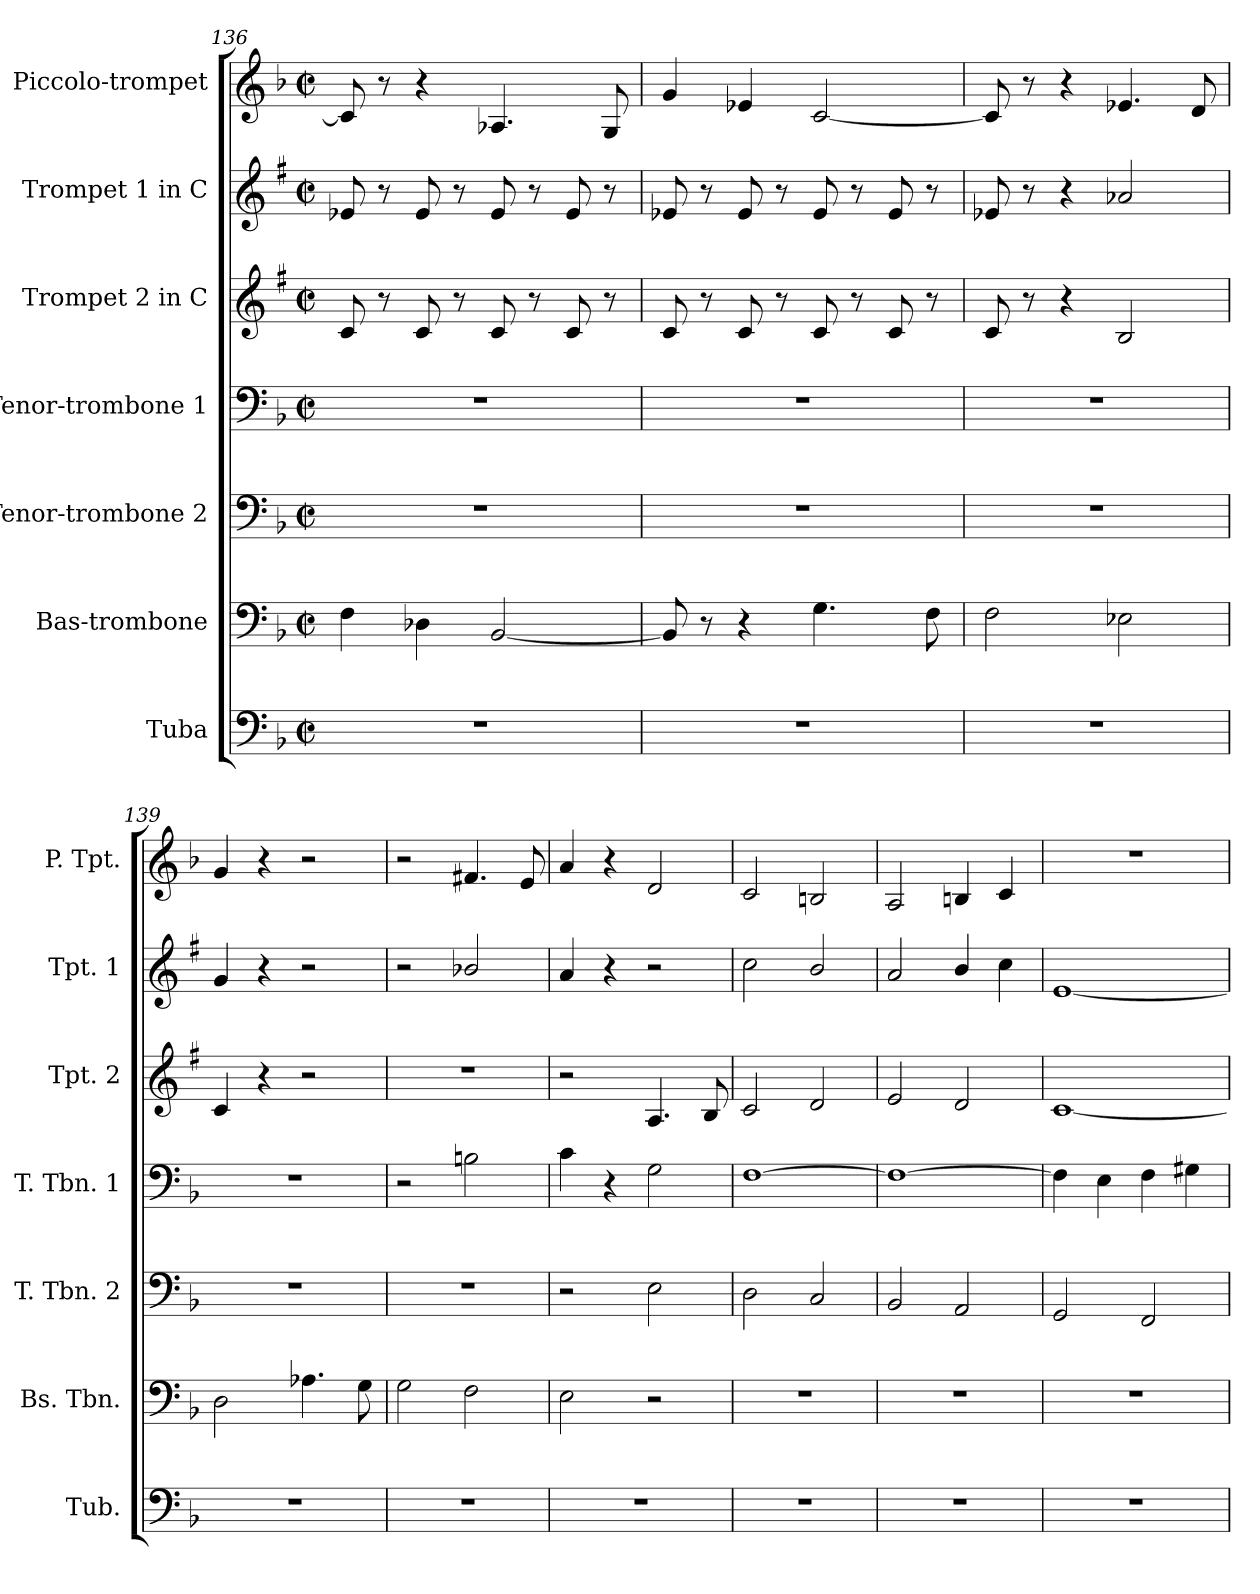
**kern	**kern	**kern	**kern	**kern	**kern	**kern
*part7	*part6	*part5	*part4	*part3	*part2	*part1
*staff7	*staff6	*staff5	*staff4	*staff3	*staff2	*staff1
*I"Tuba	*I"Bas-trombone	*I"Tenor-trombone 2	*I"Tenor-trombone 1	*I"Trompet 2 in C	*I"Trompet 1 in C	*I"Piccolo-trompet
*I'Tub.	*I'Bs. Tbn.	*I'T. Tbn. 2	*I'T. Tbn. 1	*I'Tpt. 2	*I'Tpt. 1	*I'P. Tpt.
*clefF4	*clefF4	*clefF4	*clefF4	*clefG2	*clefG2	*clefG2
*	*	*	*	*ITrd1c2	*ITrd1c2	*ITrd-6c-10
*k[b-]	*k[b-]	*k[b-]	*k[b-]	*k[b-]	*k[b-]	*k[b-e-a-]
*M2/2	*M2/2	*M2/2	*M2/2	*M2/2	*M2/2	*M2/2
*met(c|)	*met(c|)	*met(c|)	*met(c|)	*met(c|)	*met(c|)	*met(c|)
=136	=136	=136	=136	=136	=136	=136
1r	4F\	1r	1r	8B-/	8d-X/	8b-/]
.	.	.	.	8r	8r	8r
.	4D-X\	.	.	8B-/	8d-/	4r
.	.	.	.	8r	8r	.
.	[2BB-/	.	.	8B-/	8d-/	4.g-X/
.	.	.	.	8r	8r	.
.	.	.	.	8B-/	8d-/	.
.	.	.	.	8r	8r	8f/
!!LO:PB:g=z
=137	=137	=137	=137	=137	=137	=137
1r	8BB-/]	1r	1r	8B-/	8d-X/	4ff/
.	8r	.	.	8r	8r	.
.	4r	.	.	8B-/	8d-/	4dd-X/
.	.	.	.	8r	8r	.
.	4.G\	.	.	8B-/	8d-/	[2b-/
.	.	.	.	8r	8r	.
.	.	.	.	8B-/	8d-/	.
.	8F\	.	.	8r	8r	.
=138	=138	=138	=138	=138	=138	=138
1r	2F\	1r	1r	8B-/	8d-X/	8b-/]
.	.	.	.	8r	8r	8r
.	.	.	.	4r	4r	4r
.	2E-X\	.	.	2A/	2g-X/	4.dd-X/
.	.	.	.	.	.	8cc/
=139	=139	=139	=139	=139	=139	=139
1r	2D\	1r	1r	4B-/	4f/	4ff/
.	.	.	.	4r	4r	4r
.	4.A-X\	.	.	2r	2r	2r
.	8G\	.	.	.	.	.
=140	=140	=140	=140	=140	=140	=140
1r	2G\	1r	2r	1r	2r	2r
.	2F\	.	2Bn\	.	2a-X/	4.een/
.	.	.	.	.	.	8dd/
=141	=141	=141	=141	=141	=141	=141
1r	2E\	2r	4c\	2r	4g/	4gg/
.	.	.	4r	.	4r	4r
.	2r	2E\	2G\	4.G/	2r	2cc/
.	.	.	.	8A/	.	.
=142	=142	=142	=142	=142	=142	=142
1r	1r	2D\	[1F	2B-/	2b-\	2b-/
.	.	2C/	.	2c/	2a/	2an/
=143	=143	=143	=143	=143	=143	=143
1r	1r	2BB-/	1F_	2d/	2g/	2g/
.	.	2AA/	.	2c/	4a/	4an/
.	.	.	.	.	4b-\	4b-/
=144	=144	=144	=144	=144	=144	=144
1r	1r	2GG/	4F\]	[1B-	[1d	1r
.	.	.	4E\	.	.	.
.	.	2FF/	4F\	.	.	.
.	.	.	4G#X\	.	.	.
=	=	=	=	=	=	=
*-	*-	*-	*-	*-	*-	*-
